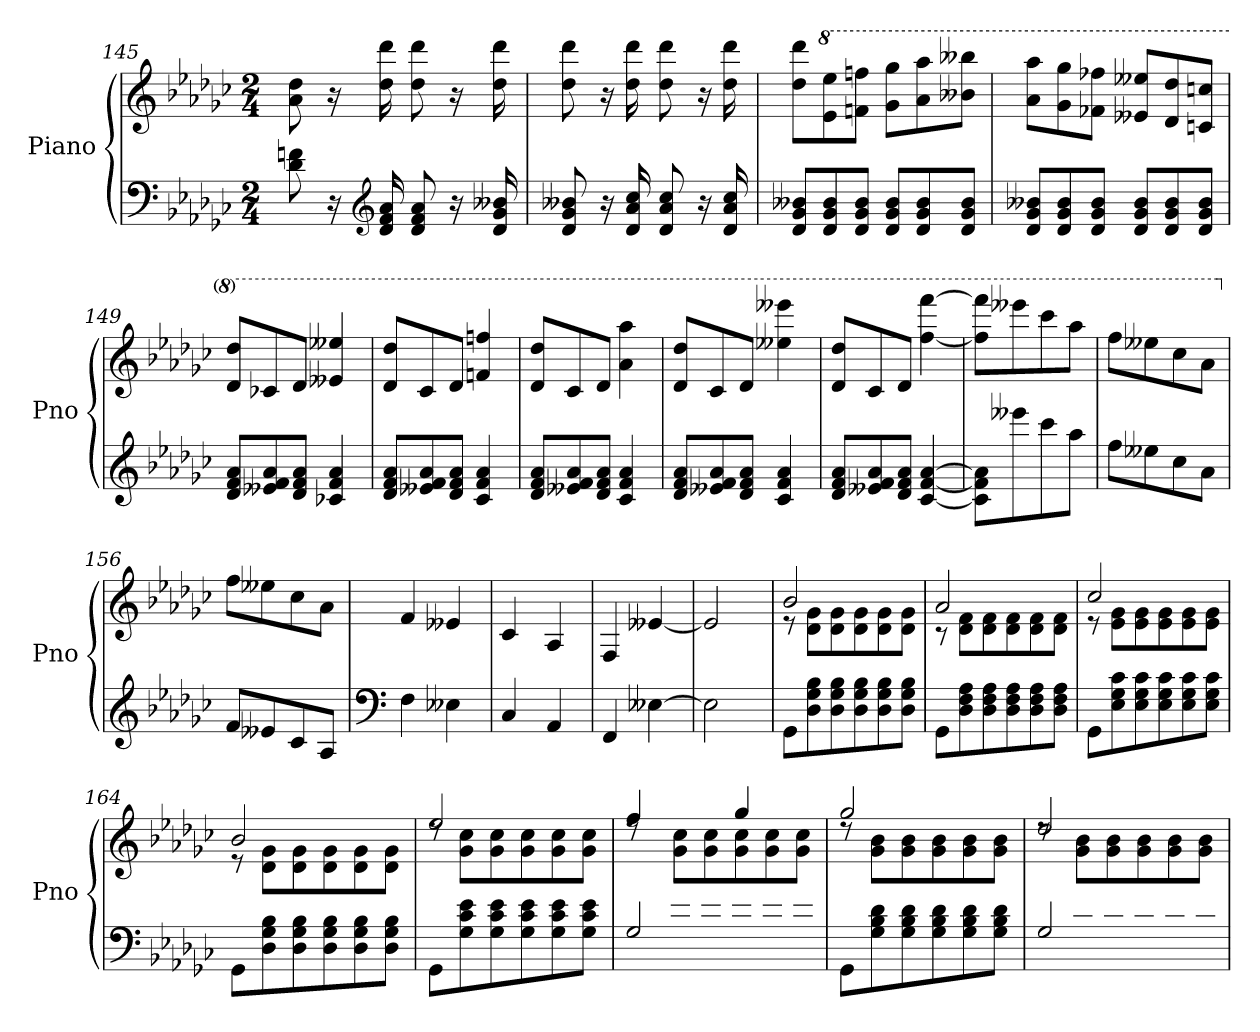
**kern	**kern
*part1	*part1
*staff2	*staff1
*I"Piano	*
*I'Pno	*
*clefF4	*clefG2
*k[b-e-a-d-g-c-]	*k[b-e-a-d-g-c-]
*M2/4	*M2/4
=145	=145
8d-\ 8fn\	8a-\ 8dd-\
16r	16r
*clefG2	*
16d-/ 16f/ 16a-/	16dd-\ 16ddd-\
8d-/ 8f/ 8a-/	8dd-\ 8ddd-\
16r	16r
16d-/ 16g-/ 16b--X/	16dd-\ 16ddd-\
=146	=146
8d-/ 8g-/ 8b--X/	8dd-\ 8ddd-\
16r	16r
16d-/ 16a-/ 16cc-/	16dd-\ 16ddd-\
8d-/ 8a-/ 8cc-/	8dd-\ 8ddd-\
16r	16r
16d-/ 16a-/ 16cc-/	16dd-\ 16ddd-\
=147	=147
*Xtuplet	*Xtuplet
12d-/ 12g-/ 12b--X/L	12dd-\ 12ddd-\L
*	*8va
12d-/ 12g-/ 12b--/	12ee-\ 12eee-\
12d-/ 12g-/ 12b--/J	12ffn\ 12fffn\J
12d-/ 12g-/ 12b--/L	12gg-\ 12ggg-\L
12d-/ 12g-/ 12b--/	12aa-\ 12aaa-\
12d-/ 12g-/ 12b--/J	12bb--X\ 12bbb--X\J
=148	=148
12d-/ 12g-/ 12b--X/L	12aa-\ 12aaa-\L
12d-/ 12g-/ 12b--/	12gg-\ 12ggg-\
12d-/ 12g-/ 12b--/J	12ff-X\ 12fff-X\J
12d-/ 12g-/ 12b--/L	12ee--X/ 12eee--X/L
12d-/ 12g-/ 12b--/	12dd-/ 12ddd-/
12d-/ 12g-/ 12b--/J	12ccn/ 12cccn/J
!!LO:LB:g=z
=149	=149
12d-/ 12f/ 12a-/L	12dd-/ 12ddd-/L
12e--X/ 12f/ 12a-/	12cc-X/
12d-/ 12f/ 12a-/J	12dd-/J
4c-X/ 4f/ 4a-/	4ee--X/ 4eee--X/
=150	=150
12d-/ 12f/ 12a-/L	12dd-/ 12ddd-/L
12e--X/ 12f/ 12a-/	12cc-/
12d-/ 12f/ 12a-/J	12dd-/J
4c-/ 4f/ 4a-/	4ffn/ 4fffn/
=151	=151
12d-/ 12f/ 12a-/L	12dd-/ 12ddd-/L
12e--X/ 12f/ 12a-/	12cc-/
12d-/ 12f/ 12a-/J	12dd-/J
4c-/ 4f/ 4a-/	4aa-\ 4aaa-\
=152	=152
12d-/ 12f/ 12a-/L	12dd-/ 12ddd-/L
12e--X/ 12f/ 12a-/	12cc-/
12d-/ 12f/ 12a-/J	12dd-/J
4c-/ 4f/ 4a-/	4eee--X\ 4eeee--X\
=153	=153
12d-/ 12f/ 12a-/L	12dd-/ 12ddd-/L
12e--X/ 12f/ 12a-/	12cc-/
12d-/ 12f/ 12a-/J	12dd-/J
[4c-/ [4f/ [4a-/	[4fff\ [4ffff\
=154	=154
8c-\] 8f\] 8a-\]L	8fff\] 8ffff\]L
8eee--X\	8eeee--X\
8ccc-\	8cccc-\
8aa-\J	8aaa-\J
=155	=155
8ff\L	8fff\L
8ee--X\	8eee--X\
8cc-\	8ccc-\
8a-\J	8aa-\J
!!LO:LB:g=z
=156	=156
*	*X8va
8f/L	8ff\L
8e--X/	8ee--X\
8c-/	8cc-\
8A-/J	8a-\J
=157	=157
*clefF4	*
4F\	4f/
4E--X\	4e--X/
=158	=158
4C-/	4c-/
4AA-/	4A-/
=159	=159
4FF/	4F/
[4E--X\	[4e--X/
=160	=160
2E--\]	2e--/]
=161	=161
*	*^
12GG-\L	2b-/	12r
12D-\ 12G-\ 12B-\	.	12d-\ 12g-\L
12D-\ 12G-\ 12B-\	.	12d-\ 12g-\
12D-\ 12G-\ 12B-\	.	12d-\ 12g-\
12D-\ 12G-\ 12B-\	.	12d-\ 12g-\
12D-\ 12G-\ 12B-\J	.	12d-\ 12g-\J
=162	=162	=162
12GG-\L	2a-/	12r
12D-\ 12F\ 12A-\	.	12d-\ 12f\L
12D-\ 12F\ 12A-\	.	12d-\ 12f\
12D-\ 12F\ 12A-\	.	12d-\ 12f\
12D-\ 12F\ 12A-\	.	12d-\ 12f\
12D-\ 12F\ 12A-\J	.	12d-\ 12f\J
=163	=163	=163
12GG-\L	2cc-/	12r
12E-\ 12G-\ 12c-\	.	12e-\ 12g-\L
12E-\ 12G-\ 12c-\	.	12e-\ 12g-\
12E-\ 12G-\ 12c-\	.	12e-\ 12g-\
12E-\ 12G-\ 12c-\	.	12e-\ 12g-\
12E-\ 12G-\ 12c-\J	.	12e-\ 12g-\J
=164	=164	=164
12GG-\L	2b-/	12r
12D-\ 12G-\ 12B-\	.	12d-\ 12g-\L
12D-\ 12G-\ 12B-\	.	12d-\ 12g-\
12D-\ 12G-\ 12B-\	.	12d-\ 12g-\
12D-\ 12G-\ 12B-\	.	12d-\ 12g-\
12D-\ 12G-\ 12B-\J	.	12d-\ 12g-\J
!!LO:LB:g=z	!!
=165	=165	=165
12GG-\L	2ee-/	12rdd
12G-\ 12c-\ 12e-\	.	12g-\ 12cc-\L
12G-\ 12c-\ 12e-\	.	12g-\ 12cc-\
12G-\ 12c-\ 12e-\	.	12g-\ 12cc-\
12G-\ 12c-\ 12e-\	.	12g-\ 12cc-\
12G-\ 12c-\ 12e-\J	.	12g-\ 12cc-\J
=166	=166	=166
*^	*	*
2G-/	12G-\Lyy	4ff/	12rdd
.	12c-\ 12e--X\	.	12g-\ 12cc-\L
.	12c-\ 12e--\	.	12g-\ 12cc-\
.	12c-\ 12e--\	4gg-/	12g-\ 12cc-\
.	12c-\ 12e--\	.	12g-\ 12cc-\
.	12c-\ 12e--\J	.	12g-\ 12cc-\J
*v	*v	*	*
=167	=167	=167
12GG-\L	2gg-/	12rdd
12G-\ 12B-\ 12d-\	.	12g-\ 12b-\L
12G-\ 12B-\ 12d-\	.	12g-\ 12b-\
12G-\ 12B-\ 12d-\	.	12g-\ 12b-\
12G-\ 12B-\ 12d-\	.	12g-\ 12b-\
12G-\ 12B-\ 12d-\J	.	12g-\ 12b-\J
=168	=168	=168
*^	*	*
2G-/	12G-\Lyy	2dd-/	12rdd
.	12B-\ 12d-\	.	12g-\ 12b-\L
.	12B-\ 12d-\	.	12g-\ 12b-\
.	12B-\ 12d-\	.	12g-\ 12b-\
.	12B-\ 12d-\	.	12g-\ 12b-\
.	12B-\ 12d-\J	.	12g-\ 12b-\J
*v	*v	*	*
*	*v	*v
=	=
*-	*-
